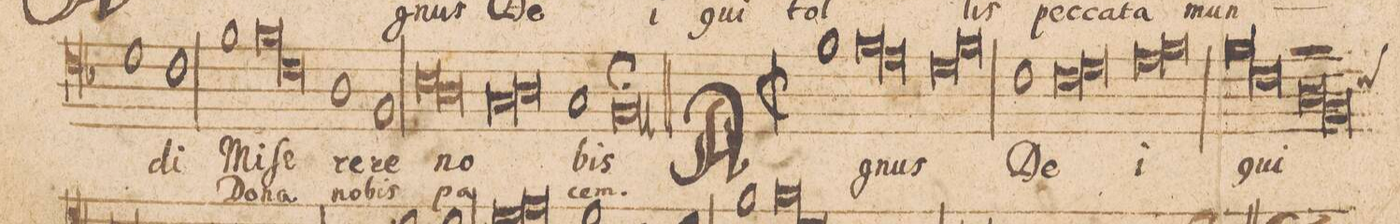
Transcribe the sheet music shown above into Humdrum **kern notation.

**kern	**text	**text
*I"Tenore	*	*
*clefC4	*	*
*k[b-]	*	*
*met(C|)	*	*
*M2/1	*	*
1d	.	.
=17-	=17-	=17-
1c	-di	.
1f	mi-	Do-
=18-	=18-	=18-
*lig	*	*
1f	-ſe-	-na
1c	.	.
*Xlig	*	*
=19-	=19-	=19-
1A	-re-	no-
1F	-re	-bis
=20	=20	=20
*lig	*	*
1B-	no-	pa-
1A	.	.
*Xlig	*	*
=21-	=21-	=21-
*lig	*	*
1G	.	.
1A	.	.
*Xlig	*	*
=22-	=22-	=22-
1G	.	.
[1Fl;>\	-bis	-cem.
=23-	=23-	=23-
0F_	.	.
=24-	=24-	=24-
0F_	.	.
=25-	=25-	=25-
0F]	.	.
=26||	=26||	=26||
*M2/1	*	*
*met(C|)	*	*
1f	A-	.
*lig	*	*
1f	.	.
=27-	=27-	=27-
1e	.	.
*Xlig	*	*
*lig	*	*
1d	-gnus	.
=28-	=28-	=28-
1f	.	.
*Xlig	*	*
1c	De-	.
=29-	=29-	=29-
*lig	*	*
1c	.	.
1d	.	.
*Xlig	*	*
=30-	=30-	=30-
*lig	*	*
1e	-i	.
1f	.	.
*Xlig	*	*
=31	=31	=31
*lig	*	*
1f	qui	.
1c	.	.
*Xlig	*	*
=32-	=32-	=32-
*lig	*	*
1A	.	.
*custos:B-	*	*
1F	.	.
*Xlig	*	*
=33-	=33-	=33-
*-	*-	*-
